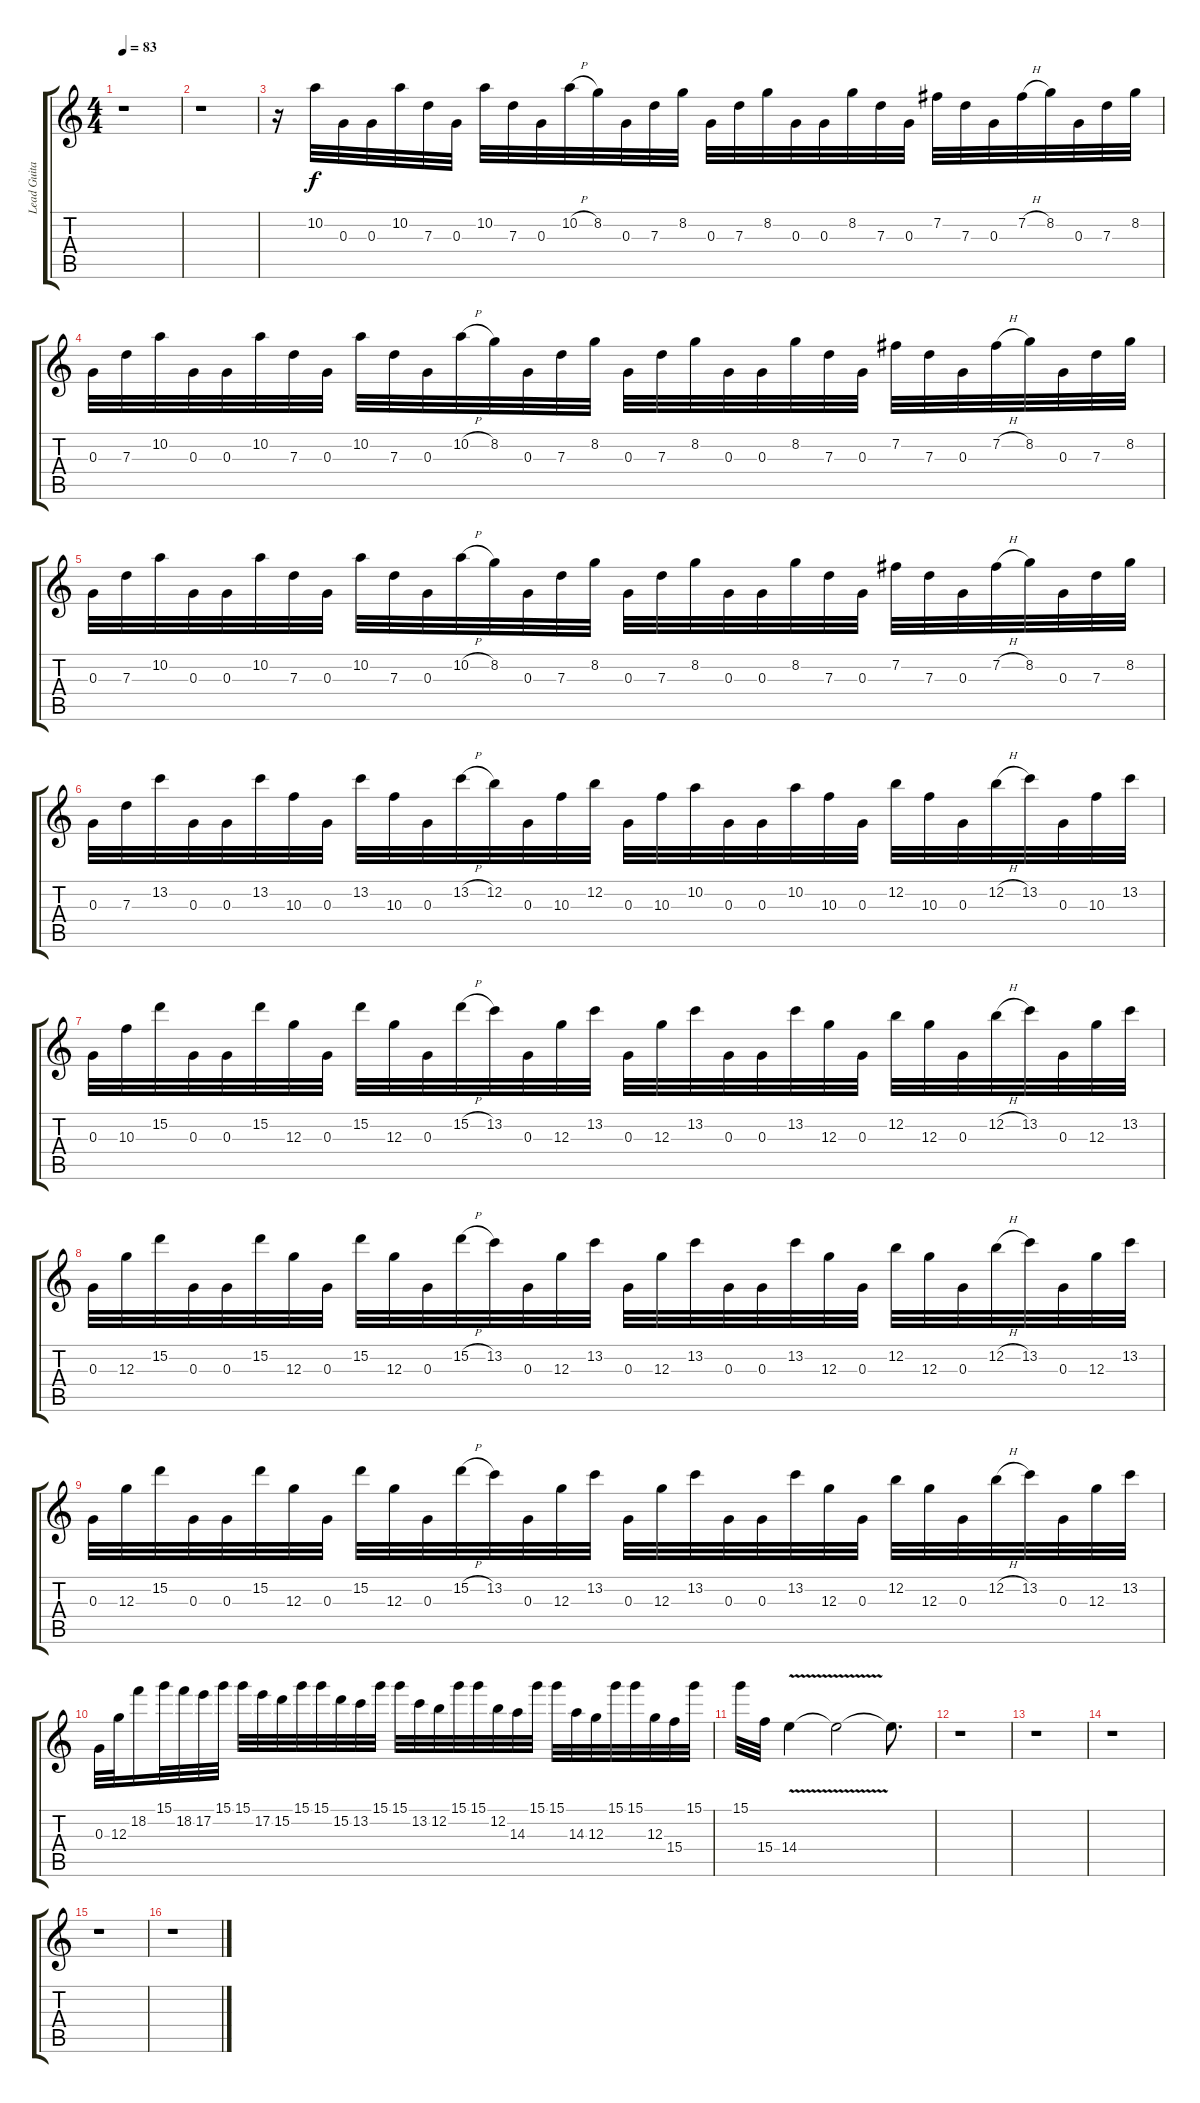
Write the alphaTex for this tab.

\track ("Lead Guitar Delay II" "Lead Guita") {instrument distortionguitar}
\staff {score tabs}
\tuning (E4 B3 G3 D3 A2 E2) {hide}
\ts (4 4)
\tempo 83
\clef g2
\ks c
r.1{dy f} |
r.1 |
\section ("" "")
r.16 10.2.32 0.3.32 0.3.32 10.2.32 7.3.32 0.3.32 10.2.32 7.3.32 0.3.32 10.2{h}.32 8.2.32 0.3.32 7.3.32 8.2.32 0.3.32 7.3.32 8.2.32 0.3.32 0.3.32 8.2.32 7.3.32 0.3.32 7.2.32 7.3.32 0.3.32 7.2{h}.32 8.2.32 0.3.32 7.3.32 8.2.32 |
0.3.32 7.3.32 10.2.32 0.3.32 0.3.32 10.2.32 7.3.32 0.3.32 10.2.32 7.3.32 0.3.32 10.2{h}.32 8.2.32 0.3.32 7.3.32 8.2.32 0.3.32 7.3.32 8.2.32 0.3.32 0.3.32 8.2.32 7.3.32 0.3.32 7.2.32 7.3.32 0.3.32 7.2{h}.32 8.2.32 0.3.32 7.3.32 8.2.32 |
0.3.32 7.3.32 10.2.32 0.3.32 0.3.32 10.2.32 7.3.32 0.3.32 10.2.32 7.3.32 0.3.32 10.2{h}.32 8.2.32 0.3.32 7.3.32 8.2.32 0.3.32 7.3.32 8.2.32 0.3.32 0.3.32 8.2.32 7.3.32 0.3.32 7.2.32 7.3.32 0.3.32 7.2{h}.32 8.2.32 0.3.32 7.3.32 8.2.32 |
0.3.32 7.3.32 13.2.32 0.3.32 0.3.32 13.2.32 10.3.32 0.3.32 13.2.32 10.3.32 0.3.32 13.2{h}.32 12.2.32 0.3.32 10.3.32 12.2.32 0.3.32 10.3.32 10.2.32 0.3.32 0.3.32 10.2.32 10.3.32 0.3.32 12.2.32 10.3.32 0.3.32 12.2{h}.32 13.2.32 0.3.32 10.3.32 13.2.32 |
0.3.32 10.3.32 15.2.32 0.3.32 0.3.32 15.2.32 12.3.32 0.3.32 15.2.32 12.3.32 0.3.32 15.2{h}.32 13.2.32 0.3.32 12.3.32 13.2.32 0.3.32 12.3.32 13.2.32 0.3.32 0.3.32 13.2.32 12.3.32 0.3.32 12.2.32 12.3.32 0.3.32 12.2{h}.32 13.2.32 0.3.32 12.3.32 13.2.32 |
0.3.32 12.3.32 15.2.32 0.3.32 0.3.32 15.2.32 12.3.32 0.3.32 15.2.32 12.3.32 0.3.32 15.2{h}.32 13.2.32 0.3.32 12.3.32 13.2.32 0.3.32 12.3.32 13.2.32 0.3.32 0.3.32 13.2.32 12.3.32 0.3.32 12.2.32 12.3.32 0.3.32 12.2{h}.32 13.2.32 0.3.32 12.3.32 13.2.32 |
0.3.32 12.3.32 15.2.32 0.3.32 0.3.32 15.2.32 12.3.32 0.3.32 15.2.32 12.3.32 0.3.32 15.2{h}.32 13.2.32 0.3.32 12.3.32 13.2.32 0.3.32 12.3.32 13.2.32 0.3.32 0.3.32 13.2.32 12.3.32 0.3.32 12.2.32 12.3.32 0.3.32 12.2{h}.32 13.2.32 0.3.32 12.3.32 13.2.32 |
0.3.32 12.3.32 18.2.16 15.1.32 18.2.32 17.2.32 15.1.32 15.1.32 17.2.32 15.2.32 15.1.32 15.1.32 15.2.32 13.2.32 15.1.32 15.1.32 13.2.32 12.2.32 15.1.32 15.1.32 12.2.32 14.3.32 15.1.32 15.1.32 14.3.32 12.3.32 15.1.32 15.1.32 12.3.32 15.4.32 15.1.32 |
\section ("" "")
15.1.32 15.4.32 14.4{v}.4 14.4{t}.2{volume 0} 14.4{t}.8{d} |
r.1 |
r.1 |
r.1 |
r.1 |
r.1
